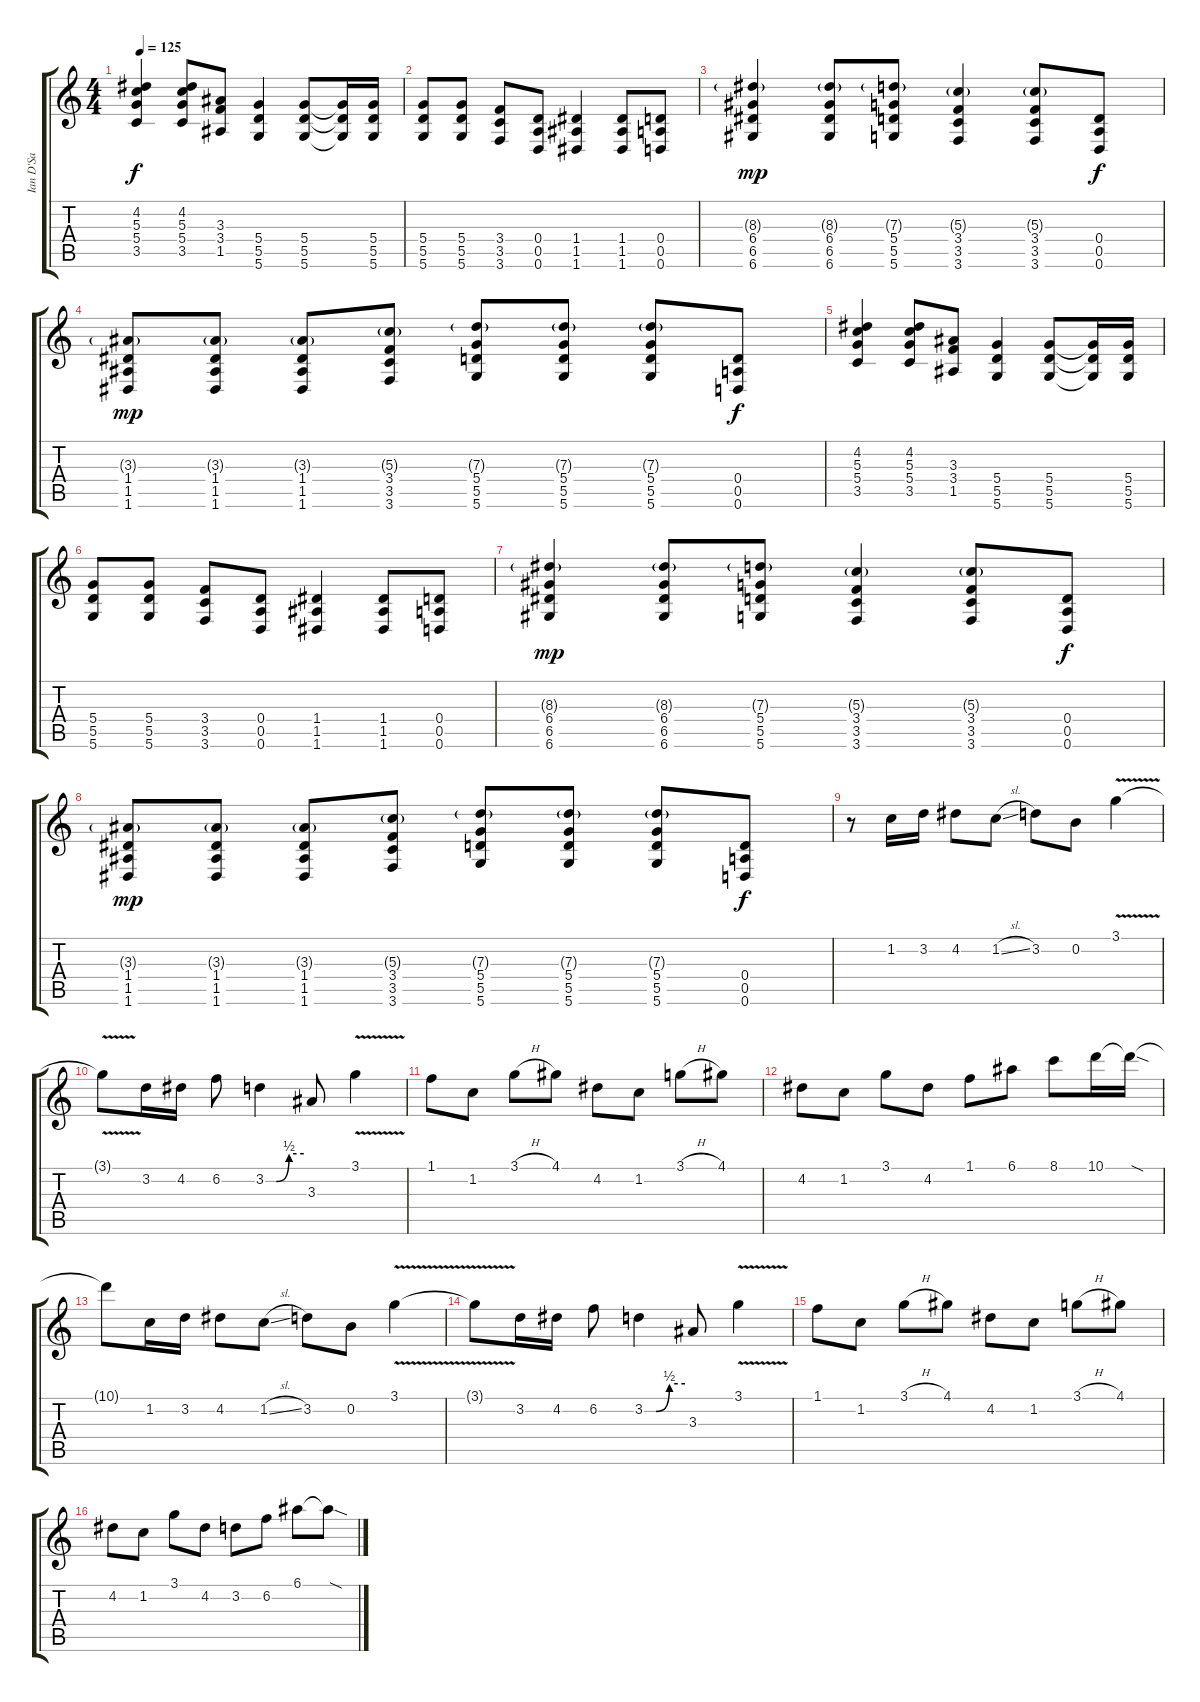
\track ("Ian D'Sa" "Ian D'Sa") {instrument distortionguitar}
\staff {score tabs}
\tuning (E4 B3 G3 D3 A2 D2) {hide}
\ts (4 4)
\tempo 125
\clef g2
\ks c
(4.2 5.3 5.4 3.5).4{dy f} (4.2 5.3 5.4 3.5).8 (3.3 3.4 1.5).8 (5.4 5.5 5.6).4 (5.4 5.5 5.6).8 (5.4{t} 5.5{t} 5.6{t}).16 (5.4 5.5 5.6).16 |
(5.4 5.5 5.6).8 (5.4 5.5 5.6).8 (3.4 3.5 3.6).8 (0.4 0.5 0.6).8 (1.4 1.5 1.6).4 (1.4 1.5 1.6).8 (0.4 0.5 0.6).8 |
(8.3{g} 6.4 6.5 6.6).4{dy mp} (8.3{g} 6.4 6.5 6.6).8 (7.3{g} 5.4 5.5 5.6).8 (5.3{g} 3.4 3.5 3.6).4 (5.3{g} 3.4 3.5 3.6).8 (0.4 0.5 0.6).8{dy f} |
(3.3{g} 1.4 1.5 1.6).8{dy mp} (3.3{g} 1.4 1.5 1.6).8 (3.3{g} 1.4 1.5 1.6).8 (5.3{g} 3.4 3.5 3.6).8 (7.3{g} 5.4 5.5 5.6).8 (7.3{g} 5.4 5.5 5.6).8 (7.3{g} 5.4 5.5 5.6).8 (0.4 0.5 0.6).8{dy f} |
(4.2 5.3 5.4 3.5).4 (4.2 5.3 5.4 3.5).8 (3.3 3.4 1.5).8 (5.4 5.5 5.6).4 (5.4 5.5 5.6).8 (5.4{t} 5.5{t} 5.6{t}).16 (5.4 5.5 5.6).16 |
(5.4 5.5 5.6).8 (5.4 5.5 5.6).8 (3.4 3.5 3.6).8 (0.4 0.5 0.6).8 (1.4 1.5 1.6).4 (1.4 1.5 1.6).8 (0.4 0.5 0.6).8 |
(8.3{g} 6.4 6.5 6.6).4{dy mp} (8.3{g} 6.4 6.5 6.6).8 (7.3{g} 5.4 5.5 5.6).8 (5.3{g} 3.4 3.5 3.6).4 (5.3{g} 3.4 3.5 3.6).8 (0.4 0.5 0.6).8{dy f} |
(3.3{g} 1.4 1.5 1.6).8{dy mp} (3.3{g} 1.4 1.5 1.6).8 (3.3{g} 1.4 1.5 1.6).8 (5.3{g} 3.4 3.5 3.6).8 (7.3{g} 5.4 5.5 5.6).8 (7.3{g} 5.4 5.5 5.6).8 (7.3{g} 5.4 5.5 5.6).8 (0.4 0.5 0.6).8{dy f} |
r.8 1.2.16 3.2.16 4.2.8 1.2{sl}.8 3.2.8 0.2.8 3.1{v}.4 |
3.1{t}.8 3.2.16 4.2.16 6.2.8 3.2{be (custom 0 0 17 0 37 2 60 2)}.4 3.3.8 3.1{v}.4 |
1.1.8 1.2.8 3.1{h}.8 4.1.8 4.2.8 1.2.8 3.1{h}.8 4.1.8 |
4.2.8 1.2.8 3.1.8 4.2.8 1.1.8 6.1.8 8.1.8 10.1.16 10.1{sod t}.16 |
10.1{t}.8 1.2.16 3.2.16 4.2.8 1.2{sl}.8 3.2.8 0.2.8 3.1{v}.4 |
3.1{t}.8 3.2.16 4.2.16 6.2.8 3.2{be (custom 0 0 17 0 37 2 60 2)}.4 3.3.8 3.1{v}.4 |
1.1.8 1.2.8 3.1{h}.8 4.1.8 4.2.8 1.2.8 3.1{h}.8 4.1.8 |
4.2.8 1.2.8 3.1.8 4.2.8 3.2.8 6.2.8 6.1.8 6.1{sod t}.8
